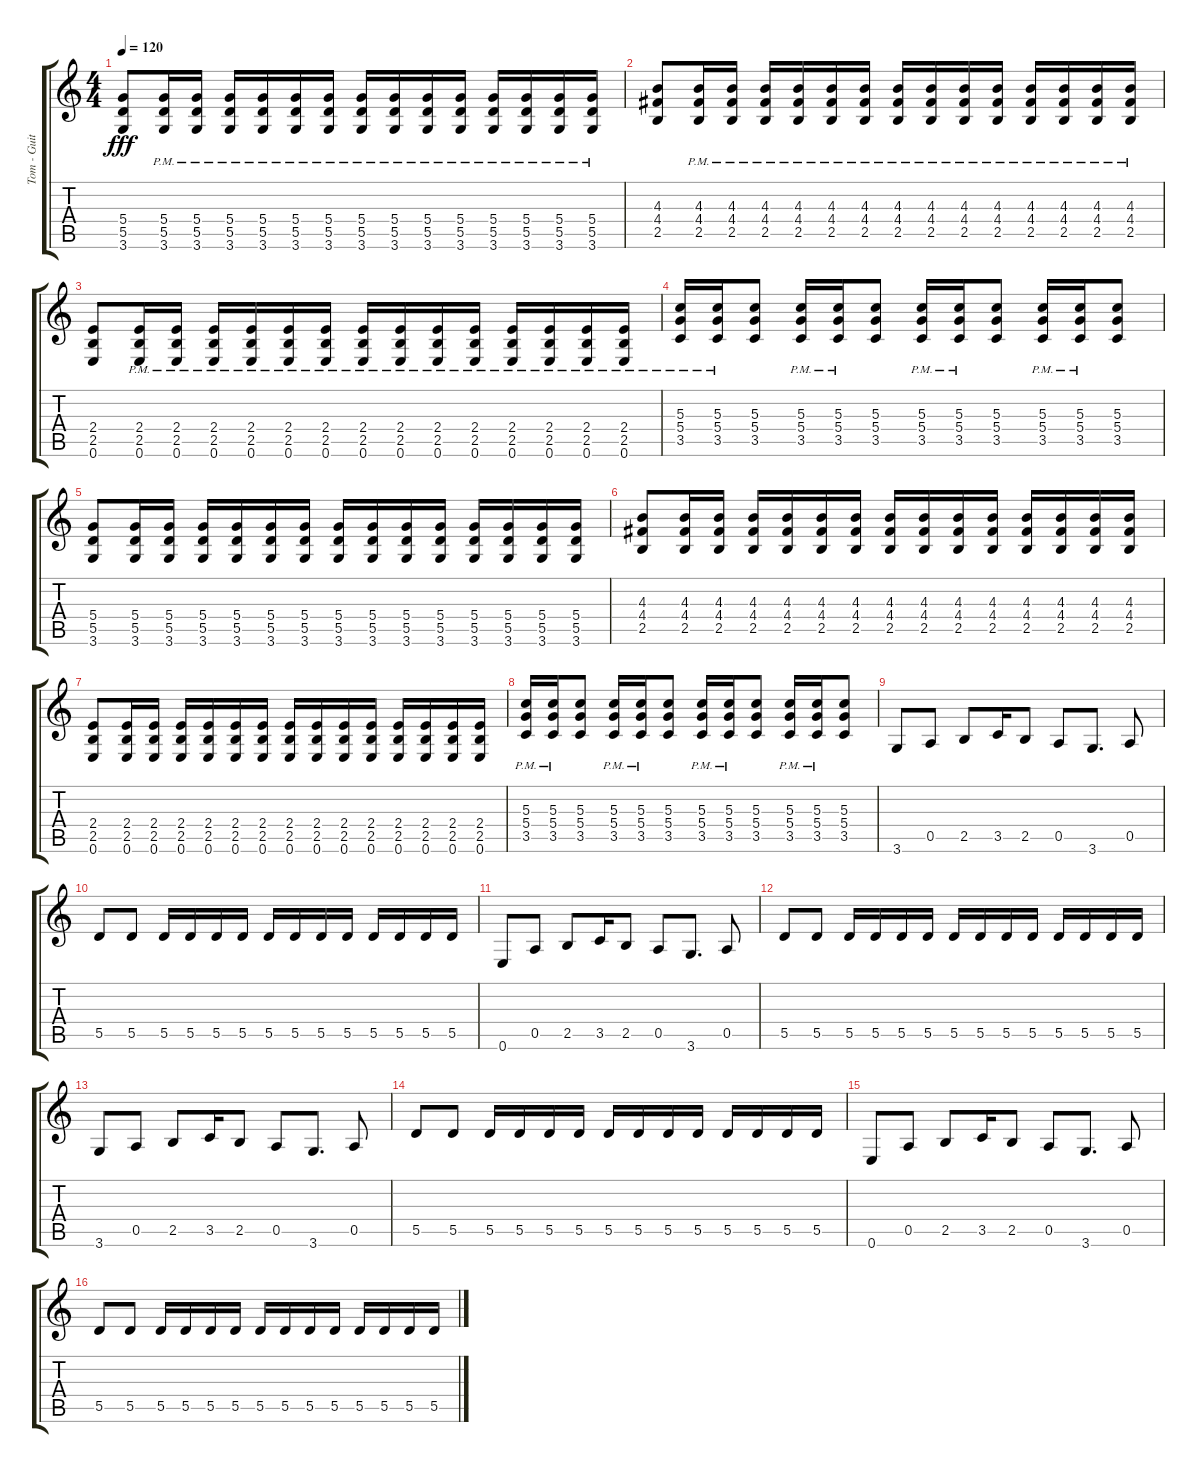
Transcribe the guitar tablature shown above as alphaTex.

\track ("Tom - Guitar 2 (Studio Only)" "Tom - Guit") {instrument distortionguitar}
\staff {score tabs}
\tuning (E4 B3 G3 D3 A2 E2) {hide}
\ts (4 4)
\tempo 120
\clef g2
\ks c
(5.4 5.5 3.6).8{dy fff} (5.4{pm} 5.5{pm} 3.6{pm}).16 (5.4{pm} 5.5{pm} 3.6{pm}).16 (5.4{pm} 5.5{pm} 3.6{pm}).16 (5.4{pm} 5.5{pm} 3.6{pm}).16 (5.4{pm} 5.5{pm} 3.6{pm}).16 (5.4{pm} 5.5{pm} 3.6{pm}).16 (5.4{pm} 5.5{pm} 3.6{pm}).16 (5.4{pm} 5.5{pm} 3.6{pm}).16 (5.4{pm} 5.5{pm} 3.6{pm}).16 (5.4{pm} 5.5{pm} 3.6{pm}).16 (5.4{pm} 5.5{pm} 3.6{pm}).16 (5.4{pm} 5.5{pm} 3.6{pm}).16 (5.4{pm} 5.5{pm} 3.6{pm}).16 (5.4{pm} 5.5{pm} 3.6{pm}).16 |
(4.3 4.4 2.5).8 (4.3{pm} 4.4{pm} 2.5{pm}).16 (4.3{pm} 4.4{pm} 2.5{pm}).16 (4.3{pm} 4.4{pm} 2.5{pm}).16 (4.3{pm} 4.4{pm} 2.5{pm}).16 (4.3{pm} 4.4{pm} 2.5{pm}).16 (4.3{pm} 4.4{pm} 2.5{pm}).16 (4.3{pm} 4.4{pm} 2.5{pm}).16 (4.3{pm} 4.4{pm} 2.5{pm}).16 (4.3{pm} 4.4{pm} 2.5{pm}).16 (4.3{pm} 4.4{pm} 2.5{pm}).16 (4.3{pm} 4.4{pm} 2.5{pm}).16 (4.3{pm} 4.4{pm} 2.5{pm}).16 (4.3{pm} 4.4{pm} 2.5{pm}).16 (4.3{pm} 4.4{pm} 2.5{pm}).16 |
(2.4 2.5 0.6).8 (2.4{pm} 2.5{pm} 0.6{pm}).16 (2.4{pm} 2.5{pm} 0.6{pm}).16 (2.4{pm} 2.5{pm} 0.6{pm}).16 (2.4{pm} 2.5{pm} 0.6{pm}).16 (2.4{pm} 2.5{pm} 0.6{pm}).16 (2.4{pm} 2.5{pm} 0.6{pm}).16 (2.4{pm} 2.5{pm} 0.6{pm}).16 (2.4{pm} 2.5{pm} 0.6{pm}).16 (2.4{pm} 2.5{pm} 0.6{pm}).16 (2.4{pm} 2.5{pm} 0.6{pm}).16 (2.4{pm} 2.5{pm} 0.6{pm}).16 (2.4{pm} 2.5{pm} 0.6{pm}).16 (2.4{pm} 2.5{pm} 0.6{pm}).16 (2.4{pm} 2.5{pm} 0.6{pm}).16 |
(5.3{pm} 5.4{pm} 3.5{pm}).16 (5.3{pm} 5.4{pm} 3.5{pm}).16 (5.3 5.4 3.5).8 (5.3{pm} 5.4{pm} 3.5{pm}).16 (5.3{pm} 5.4{pm} 3.5{pm}).16 (5.3 5.4 3.5).8 (5.3{pm} 5.4{pm} 3.5{pm}).16 (5.3{pm} 5.4{pm} 3.5{pm}).16 (5.3 5.4 3.5).8 (5.3{pm} 5.4{pm} 3.5{pm}).16 (5.3{pm} 5.4{pm} 3.5{pm}).16 (5.3 5.4 3.5).8 |
(5.4 5.5 3.6).8 (5.4 5.5 3.6).16 (5.4 5.5 3.6).16 (5.4 5.5 3.6).16 (5.4 5.5 3.6).16 (5.4 5.5 3.6).16 (5.4 5.5 3.6).16 (5.4 5.5 3.6).16 (5.4 5.5 3.6).16 (5.4 5.5 3.6).16 (5.4 5.5 3.6).16 (5.4 5.5 3.6).16 (5.4 5.5 3.6).16 (5.4 5.5 3.6).16 (5.4 5.5 3.6).16 |
(4.3 4.4 2.5).8 (4.3 4.4 2.5).16 (4.3 4.4 2.5).16 (4.3 4.4 2.5).16 (4.3 4.4 2.5).16 (4.3 4.4 2.5).16 (4.3 4.4 2.5).16 (4.3 4.4 2.5).16 (4.3 4.4 2.5).16 (4.3 4.4 2.5).16 (4.3 4.4 2.5).16 (4.3 4.4 2.5).16 (4.3 4.4 2.5).16 (4.3 4.4 2.5).16 (4.3 4.4 2.5).16 |
(2.4 2.5 0.6).8 (2.4 2.5 0.6).16 (2.4 2.5 0.6).16 (2.4 2.5 0.6).16 (2.4 2.5 0.6).16 (2.4 2.5 0.6).16 (2.4 2.5 0.6).16 (2.4 2.5 0.6).16 (2.4 2.5 0.6).16 (2.4 2.5 0.6).16 (2.4 2.5 0.6).16 (2.4 2.5 0.6).16 (2.4 2.5 0.6).16 (2.4 2.5 0.6).16 (2.4 2.5 0.6).16 |
(5.3{pm} 5.4{pm} 3.5{pm}).16 (5.3{pm} 5.4{pm} 3.5{pm}).16 (5.3 5.4 3.5).8 (5.3{pm} 5.4{pm} 3.5{pm}).16 (5.3{pm} 5.4{pm} 3.5{pm}).16 (5.3 5.4 3.5).8 (5.3{pm} 5.4{pm} 3.5{pm}).16 (5.3{pm} 5.4{pm} 3.5{pm}).16 (5.3 5.4 3.5).8 (5.3{pm} 5.4{pm} 3.5{pm}).16 (5.3{pm} 5.4{pm} 3.5{pm}).16 (5.3 5.4 3.5).8 |
3.6.8 0.5.8 2.5.8 3.5.16 2.5.8 0.5.8 3.6.8{d} 0.5.8 |
5.5.8 5.5.8 5.5.16 5.5.16 5.5.16 5.5.16 5.5.16 5.5.16 5.5.16 5.5.16 5.5.16 5.5.16 5.5.16 5.5.16 |
0.6.8 0.5.8 2.5.8 3.5.16 2.5.8 0.5.8 3.6.8{d} 0.5.8 |
5.5.8 5.5.8 5.5.16 5.5.16 5.5.16 5.5.16 5.5.16 5.5.16 5.5.16 5.5.16 5.5.16 5.5.16 5.5.16 5.5.16 |
3.6.8 0.5.8 2.5.8 3.5.16 2.5.8 0.5.8 3.6.8{d} 0.5.8 |
5.5.8 5.5.8 5.5.16 5.5.16 5.5.16 5.5.16 5.5.16 5.5.16 5.5.16 5.5.16 5.5.16 5.5.16 5.5.16 5.5.16 |
0.6.8 0.5.8 2.5.8 3.5.16 2.5.8 0.5.8 3.6.8{d} 0.5.8 |
5.5.8 5.5.8 5.5.16 5.5.16 5.5.16 5.5.16 5.5.16 5.5.16 5.5.16 5.5.16 5.5.16 5.5.16 5.5.16 5.5.16
